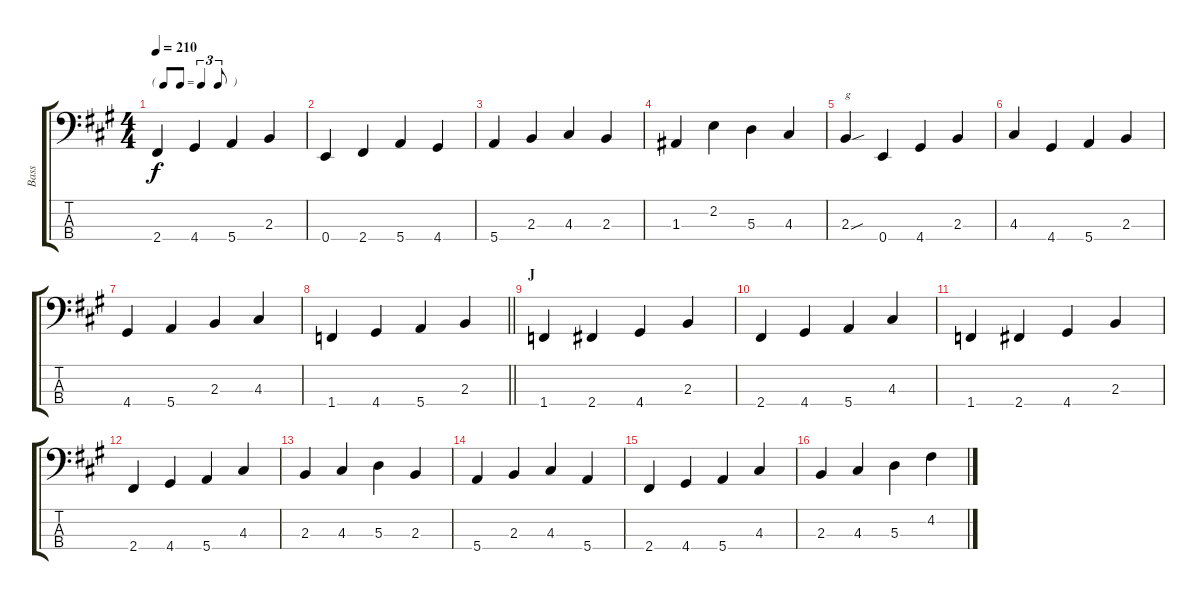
\track ("Bass" "Bass") {instrument electricbasspick}
\staff {score tabs}
\tuning (G2 D2 A1 E1) {hide}
\ts (4 4)
\tf triplet8th
\tempo 210
\clef f4
\ks a
2.4.4{dy f} 4.4.4 5.4.4 2.3.4 |
0.4.4 2.4.4 5.4.4 4.4.4 |
5.4.4 2.3.4 4.3.4 2.3.4 |
1.3.4 2.2.4 5.3.4 4.3.4 |
2.3{sou}.4{txt "g"} 0.4.4 4.4.4 2.3.4 |
4.3.4 4.4.4 5.4.4 2.3.4 |
4.4.4 5.4.4 2.3.4 4.3.4 |
\barLineRight lightlight
1.4.4 4.4.4 5.4.4 2.3.4 |
\section ("" "J")
1.4.4 2.4.4 4.4.4 2.3.4 |
2.4.4 4.4.4 5.4.4 4.3.4 |
1.4.4 2.4.4 4.4.4 2.3.4 |
2.4.4 4.4.4 5.4.4 4.3.4 |
2.3.4 4.3.4 5.3.4 2.3.4 |
5.4.4 2.3.4 4.3.4 5.4.4 |
2.4.4 4.4.4 5.4.4 4.3.4 |
2.3.4 4.3.4 5.3.4 4.2.4
